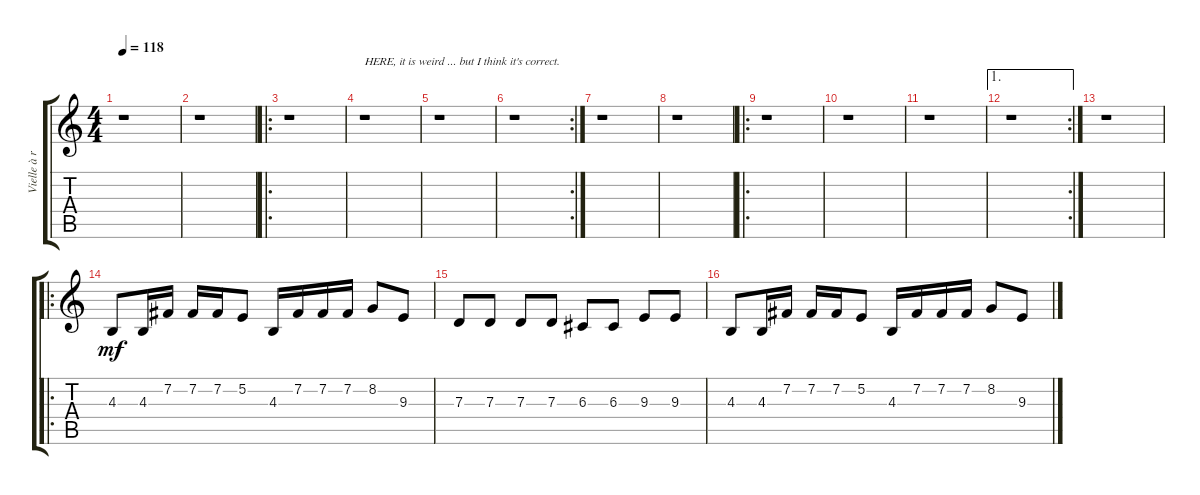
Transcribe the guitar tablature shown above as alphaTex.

\track ("Vielle à roue (Hurdy Gurdy :D)" "Vielle à r") {instrument fiddle}
\staff {score tabs}
\tuning (E4 B3 G3 D3 A2 E2) {hide}
\ts (4 4)
\tempo 118
\clef g2
\ks c
r.1{dy mf} |
r.1 |
\ro
r.1 |
r.1{txt "HERE, it is weird ... but I think it's correct."} |
r.1 |
\rc 2
r.1 |
r.1 |
r.1 |
\ro
r.1 |
r.1 |
r.1 |
\ae 1
\rc 2
r.1 |
r.1 |
\ro
4.3.8 4.3.16 7.2.16 7.2.16 7.2.16 5.2.8 4.3.16 7.2.16 7.2.16 7.2.16 8.2.8 9.3.8 |
7.3.8 7.3.8 7.3.8 7.3.8 6.3.8 6.3.8 9.3.8 9.3.8 |
4.3.8 4.3.16 7.2.16 7.2.16 7.2.16 5.2.8 4.3.16 7.2.16 7.2.16 7.2.16 8.2.8 9.3.8
